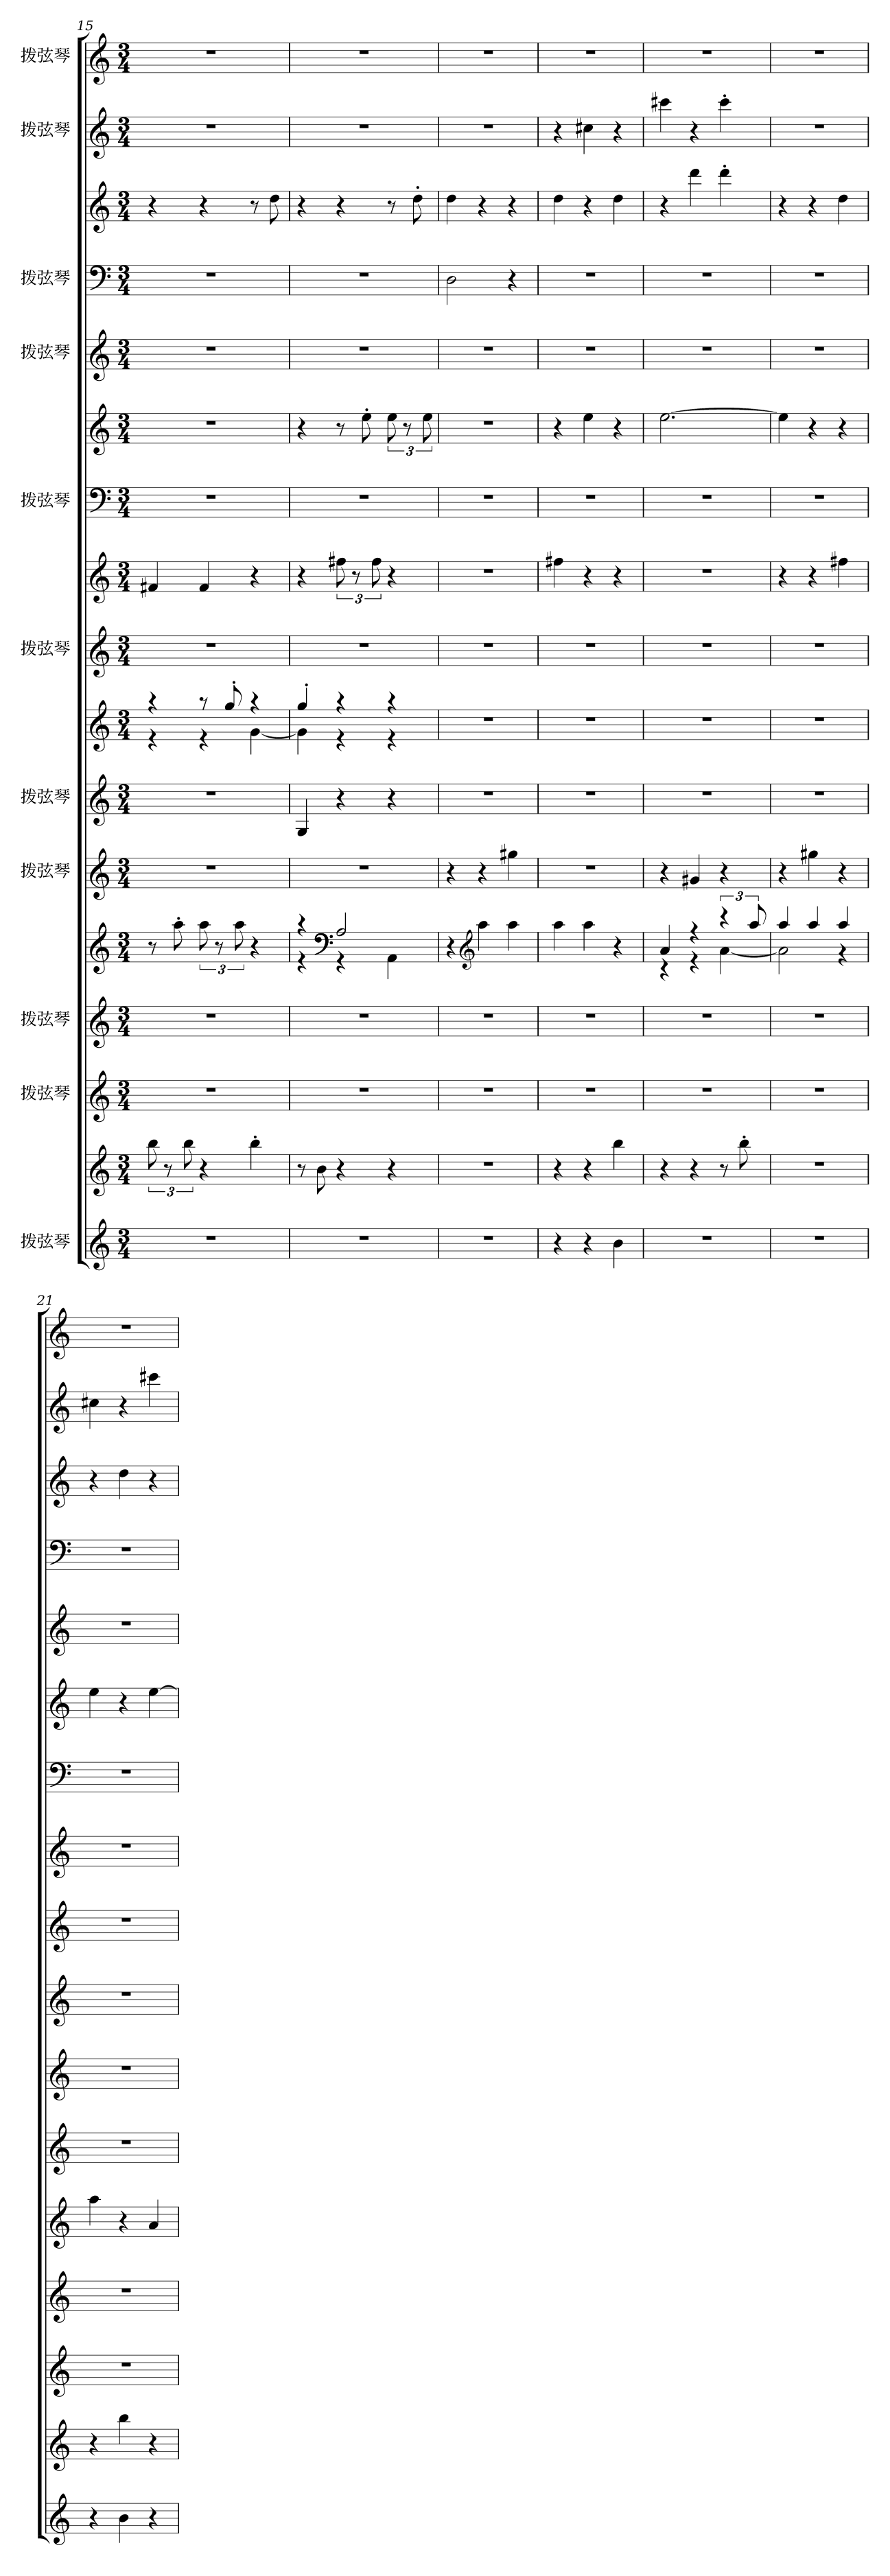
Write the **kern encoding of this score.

**kern	**kern	**kern	**kern	**kern	**kern	**kern	**kern	**kern	**kern	**kern	**kern	**kern	**kern	**kern	**kern	**kern
*part11	*part11	*part10	*part9	*part9	*part8	*part7	*part7	*part6	*part6	*part5	*part5	*part4	*part3	*part3	*part2	*part1
*staff17	*staff16	*staff15	*staff14	*staff13	*staff12	*staff11	*staff10	*staff9	*staff8	*staff7	*staff6	*staff5	*staff4	*staff3	*staff2	*staff1
*I"拨弦琴	*	*I"拨弦琴	*I"拨弦琴	*	*I"拨弦琴	*I"拨弦琴	*	*I"拨弦琴	*	*I"拨弦琴	*	*I"拨弦琴	*I"拨弦琴	*	*I"拨弦琴	*I"拨弦琴
!!LO:PB:g=z
*clefG2	*clefG2	*clefG2	*clefG2	*clefG2	*clefG2	*clefG2	*clefG2	*clefG2	*clefG2	*clefF4	*clefG2	*clefG2	*clefF4	*clefG2	*clefG2	*clefG2
*k[]	*k[]	*k[]	*k[]	*k[]	*k[]	*k[]	*k[]	*k[]	*k[]	*k[]	*k[]	*k[]	*k[]	*k[]	*k[]	*k[]
*M3/4	*M3/4	*M3/4	*M3/4	*M3/4	*M3/4	*M3/4	*M3/4	*M3/4	*M3/4	*M3/4	*M3/4	*M3/4	*M3/4	*M3/4	*M3/4	*M3/4
=15	=15	=15	=15	=15	=15	=15	=15	=15	=15	=15	=15	=15	=15	=15	=15	=15
*	*	*	*	*	*	*	*^	*	*	*	*	*	*	*	*	*
2.r	12bb\	2.r	2.r	8r	2.r	2.r	4r	4r	2.r	4f#X/	2.r	2.r	2.r	2.r	4r	2.r	2.r
.	12r	.	.	.	.	.	.	.	.	.	.	.	.	.	.	.	.
.	.	.	.	8aa'\	.	.	.	.	.	.	.	.	.	.	.	.	.
.	12bb\	.	.	.	.	.	.	.	.	.	.	.	.	.	.	.	.
.	4r	.	.	12aa\	.	.	8r	4r	.	4f#/	.	.	.	.	4r	.	.
.	.	.	.	12r	.	.	.	.	.	.	.	.	.	.	.	.	.
.	.	.	.	.	.	.	8gg'/	.	.	.	.	.	.	.	.	.	.
.	.	.	.	12aa\	.	.	.	.	.	.	.	.	.	.	.	.	.
.	4bb'\	.	.	4r	.	.	4r	[4g\	.	4r	.	.	.	.	8r	.	.
.	.	.	.	.	.	.	.	.	.	.	.	.	.	.	8dd\	.	.
=16	=16	=16	=16	=16	=16	=16	=16	=16	=16	=16	=16	=16	=16	=16	=16	=16	=16
*	*	*	*	*^	*	*	*	*	*	*	*	*	*	*	*	*	*
2.r	8r	2.r	2.r	4r	4r	2.r	4G/	4gg'/	4g\]	2.r	4r	2.r	4r	2.r	2.r	4r	2.r	2.r
.	8b\	.	.	.	.	.	.	.	.	.	.	.	.	.	.	.	.	.
*	*	*	*	*clefF4	*	*	*	*	*	*	*	*	*	*	*	*	*	*
.	4r	.	.	2A/	4r	.	4r	4r	4r	.	12ff#X\	.	8r	.	.	4r	.	.
.	.	.	.	.	.	.	.	.	.	.	12r	.	.	.	.	.	.	.
.	.	.	.	.	.	.	.	.	.	.	.	.	8ee'\	.	.	.	.	.
.	.	.	.	.	.	.	.	.	.	.	12ff#\	.	.	.	.	.	.	.
.	4r	.	.	.	4AA\	.	4r	4r	4r	.	4r	.	12ee\	.	.	8r	.	.
.	.	.	.	.	.	.	.	.	.	.	.	.	12r	.	.	.	.	.
.	.	.	.	.	.	.	.	.	.	.	.	.	.	.	.	8dd'\	.	.
.	.	.	.	.	.	.	.	.	.	.	.	.	12ee\	.	.	.	.	.
*	*	*	*	*v	*v	*	*	*v	*v	*	*	*	*	*	*	*	*	*
=17	=17	=17	=17	=17	=17	=17	=17	=17	=17	=17	=17	=17	=17	=17	=17	=17
2.r	2.r	2.r	2.r	4r	4r	2.r	2.r	2.r	2.r	2.r	2.r	2.r	2D\	4dd\	2.r	2.r
*	*	*	*	*clefG2	*	*	*	*	*	*	*	*	*	*	*	*
.	.	.	.	4aa\	4r	.	.	.	.	.	.	.	.	4r	.	.
.	.	.	.	4aa\	4gg#X\	.	.	.	.	.	.	.	4r	4r	.	.
=18	=18	=18	=18	=18	=18	=18	=18	=18	=18	=18	=18	=18	=18	=18	=18	=18
4r	4r	2.r	2.r	4aa\	2.r	2.r	2.r	2.r	4ff#X\	2.r	4r	2.r	2.r	4dd\	4r	2.r
4r	4r	.	.	4aa\	.	.	.	.	4r	.	4ee\	.	.	4r	4cc#X\	.
4b\	4bb\	.	.	4r	.	.	.	.	4r	.	4r	.	.	4dd\	4r	.
=19	=19	=19	=19	=19	=19	=19	=19	=19	=19	=19	=19	=19	=19	=19	=19	=19
*	*	*	*	*^	*	*	*	*	*	*	*	*	*	*	*	*
2.r	4r	2.r	2.r	4a/	4r	4r	2.r	2.r	2.r	2.r	2.r	[2.ee\	2.r	2.r	4r	4ccc#X\	2.r
.	4r	.	.	4r	4r	4g#X/	.	.	.	.	.	.	.	.	4ddd\	4r	.
.	8r	.	.	6r	[4a\	4r	.	.	.	.	.	.	.	.	4ddd'\	4ccc#'\	.
.	8bb'\	.	.	.	.	.	.	.	.	.	.	.	.	.	.	.	.
.	.	.	.	12aa/	.	.	.	.	.	.	.	.	.	.	.	.	.
=20	=20	=20	=20	=20	=20	=20	=20	=20	=20	=20	=20	=20	=20	=20	=20	=20	=20
2.r	2.r	2.r	2.r	4aa/	2a\]	4r	2.r	2.r	2.r	4r	2.r	4ee\]	2.r	2.r	4r	2.r	2.r
.	.	.	.	4aa/	.	4gg#X\	.	.	.	4r	.	4r	.	.	4r	.	.
.	.	.	.	4aa/	4r	4r	.	.	.	4ff#X\	.	4r	.	.	4dd\	.	.
*	*	*	*	*v	*v	*	*	*	*	*	*	*	*	*	*	*	*
!!LO:PB:g=z
=21	=21	=21	=21	=21	=21	=21	=21	=21	=21	=21	=21	=21	=21	=21	=21	=21
4r	4r	2.r	2.r	4aa\	2.r	2.r	2.r	2.r	2.r	2.r	4ee\	2.r	2.r	4r	4cc#X\	2.r
4b\	4bb\	.	.	4r	.	.	.	.	.	.	4r	.	.	4dd\	4r	.
4r	4r	.	.	4a/	.	.	.	.	.	.	[4ee\	.	.	4r	4ccc#X\	.
=	=	=	=	=	=	=	=	=	=	=	=	=	=	=	=	=
*-	*-	*-	*-	*-	*-	*-	*-	*-	*-	*-	*-	*-	*-	*-	*-	*-
